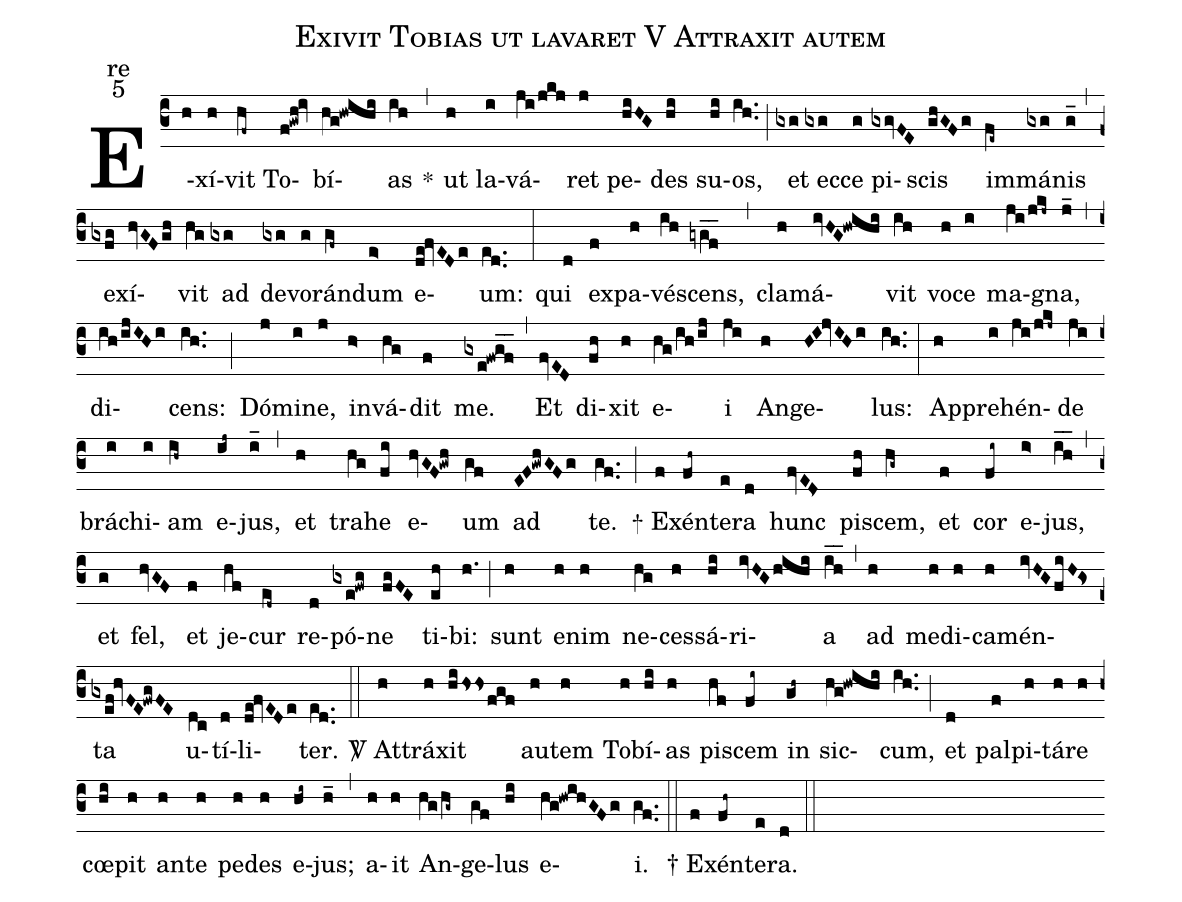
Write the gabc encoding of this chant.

name:Exivit Tobias ut lavaret V Attraxit autem;
office-part:re;
mode:5;
%%
(c3)E(h)xí(h)vit(hf~) To(f!gwh!iv)bí(hg@hwihi)as(ih) <sp>*</sp>(,) ut(h) la(i)vá(ji/jkj)ret(j)
pe(hiHG)des(hi) su(hi)os,(ih..) (;)
et(gxg) ec(gxg)ce(g)
pi(gxgvFE)scis(ghGFg) im(fe~)má(gxg)nis(g_) (,) e(gxfg)xí(hvGFgh)vit(hg) ad(gxg)
de(gxg)vo(g)rán(gf~)dum(e>) e(de@fvEDe)um:(ed..) (:) qui(d) ex(f)pa(h)vé(ih)scens,(gygf__) (,) cla(h)má(ivHG!hwihi)vit(ih)
vo(h)ce(i) ma(ji/jkj~)gna,(j_) (,) di(ih/ijIHi)cens:(ih..) (;) Dó(j)mi(i)ne,(j) in(h>)vá(hg)dit(f) me.(gxe!fwgf__) (,)
Et(fvED) di(fh)xit(h)
e(hg/ih/ij)i(ji) An(h)ge(HI!jvIHi)lus:(ih..) (:) Ap(h)pre(i)hén(ji/jkj~)de(ji)
brá(i)chi(i)am(ih~) e(ij~)jus,(i_) (,)
et(h) tra(hg)he(fi) e(hvGF!gwh)um(gf)
ad(EF!gwhGFg) te.(gf..) (;)
<sp>+</sp> E(f)xén(fh~)te(e)ra(d)
hunc(fvED>) pi(fh)scem,(hg~)
et(f) cor(fi~) e(i>)jus,(ih__) (,)
et(g) fel,(hvGF) et(f) je(hf)cur(ed~)
re(d)pó(gxe!fwg)ne(fgFE) ti(eh)bi:(h.) (;)
sunt(h) e(h)nim(h) ne(hg)ces(h)sá(hi)ri(ivHGhihi)a(ih__) (,) ad(h)
me(h)di(h)ca(h)mén(ivHGfiH!gs~)ta(gxef@hvFE!fwgFE) u(dc)tí(d)li(de@fvEDe)ter.(ed..) (::)
<sp>V/</sp> At(h)trá(h)xit(hihss/fgf) au(h)tem(h) To(h)bí(hi)as(h) pi(hf)scem(fi~) in(gh~) sic(hg!hwihi)cum,(ih..) (;) et(d) pal(f)pi(h)tá(h)re(h) cœ(hi)pit(h) an(h)te(h) pe(h)des(h) e(hi~)jus;(h_) (,) a(h)it(h) An(hg/hg~)ge(gf)lus(hi) e(hg!hwihGFg)i.(gf..) (::) † E(f)xén(fh~)te(e)ra.(d) (::)
